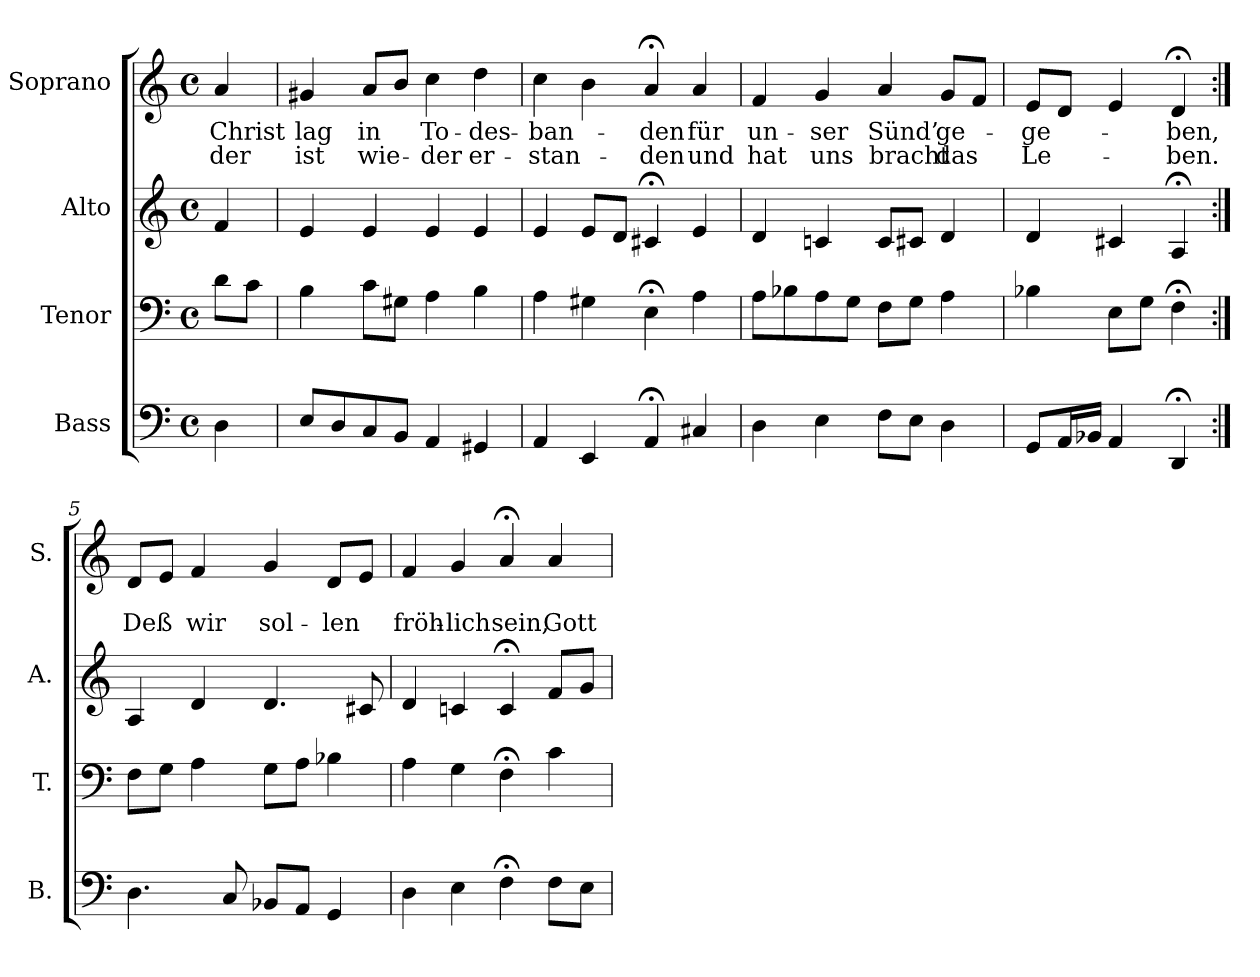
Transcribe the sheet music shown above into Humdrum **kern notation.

**kern	**kern	**kern	**kern	**text	**text
*part4	*part3	*part2	*part1	*part1	*part1
*staff4	*staff3	*staff2	*staff1	*staff1	*staff1
*I"Bass	*I"Tenor	*I"Alto	*I"Soprano	*	*
*I'B.	*I'T.	*I'A.	*I'S.	*	*
*clefF4	*clefF4	*clefG2	*clefG2	*	*
*k[]	*k[]	*k[]	*k[]	*	*
*a:	*a:	*a:	*a:	*	*
*M4/4	*M4/4	*M4/4	*M4/4	*	*
*met(c)	*met(c)	*met(c)	*met(c)	*	*
=	=	=	=	=	=
4D\	8d\L	4f/	4a/	Christ	der
.	8c\J	.	.	.	.
=1	=1	=1	=1	=1	=1
8E/L	4B\	4e/	4g#X/	lag	ist
8D/	.	.	.	.	.
8C/	8c\L	4e/	8a/L	in	wie-
8BB/J	8G#X\J	.	8b/J	.	.
4AA/	4A\	4e/	4cc\	To-	-der
4GG#X/	4B\	4e/	4dd\	-des-	er-
=2	=2	=2	=2	=2	=2
4AA/	4A\	4e/	4cc\	-ban-	-stan-
4EE/	4G#X\	8e/L	4b\	.	.
.	.	8d/J	.	.	.
4AA;</	4E;<\	4c#X;</	4a;</	-den	-den
4C#X/	4A\	4e/	4a/	für	und
=3	=3	=3	=3	=3	=3
4D\	8A\L	4d/	4f/	un-	hat
.	8B-X\	.	.	.	.
4E\	8A\	4cn/	4g/	-ser	uns
.	8G\J	.	.	.	.
8F\L	8F\L	8c/L	4a/	Sünd’	bracht
8E\J	8G\J	8c#X/J	.	.	.
4D\	4A\	4d/	8g/L	ge-	das
.	.	.	8f/J	.	.
=4	=4	=4	=4	=4	=4
8GG/L	4B-X\	4d/	8e/L	-ge-	Le-
16AA/L	.	.	8d/J	.	.
16BB-X/JJ	.	.	.	.	.
4AA/	8E\L	4c#X/	4e/	.	.
.	8G\J	.	.	.	.
4DD;</	4F;<\	4A;</	4d;</	-ben,	-ben.
!!LO:LB:g=z
=5:|!	=5:|!	=5:|!	=5:|!	=5:|!	=5:|!
4.D\	8F\L	4A/	8d/L	.	Deß
.	8G\J	.	8e/J	.	.
.	4A\	4d/	4f/	.	wir
8C/	.	.	.	.	.
8BB-X/L	8G\L	4.d/	4g/	.	sol-
8AA/J	8A\J	.	.	.	.
4GG/	4B-X\	.	8d/L	.	-len
.	.	8c#X/	8e/J	.	.
=6	=6	=6	=6	=6	=6
4D\	4A\	4d/	4f/	.	fröh-
4E\	4G\	4cn/	4g/	.	-lich
4F;<\	4F;<\	4c;</	4a;</	.	sein,
8F\L	4c\	8f/L	4a/	.	Gott
8E\J	.	8g/J	.	.	.
=	=	=	=	=	=
*-	*-	*-	*-	*-	*-
